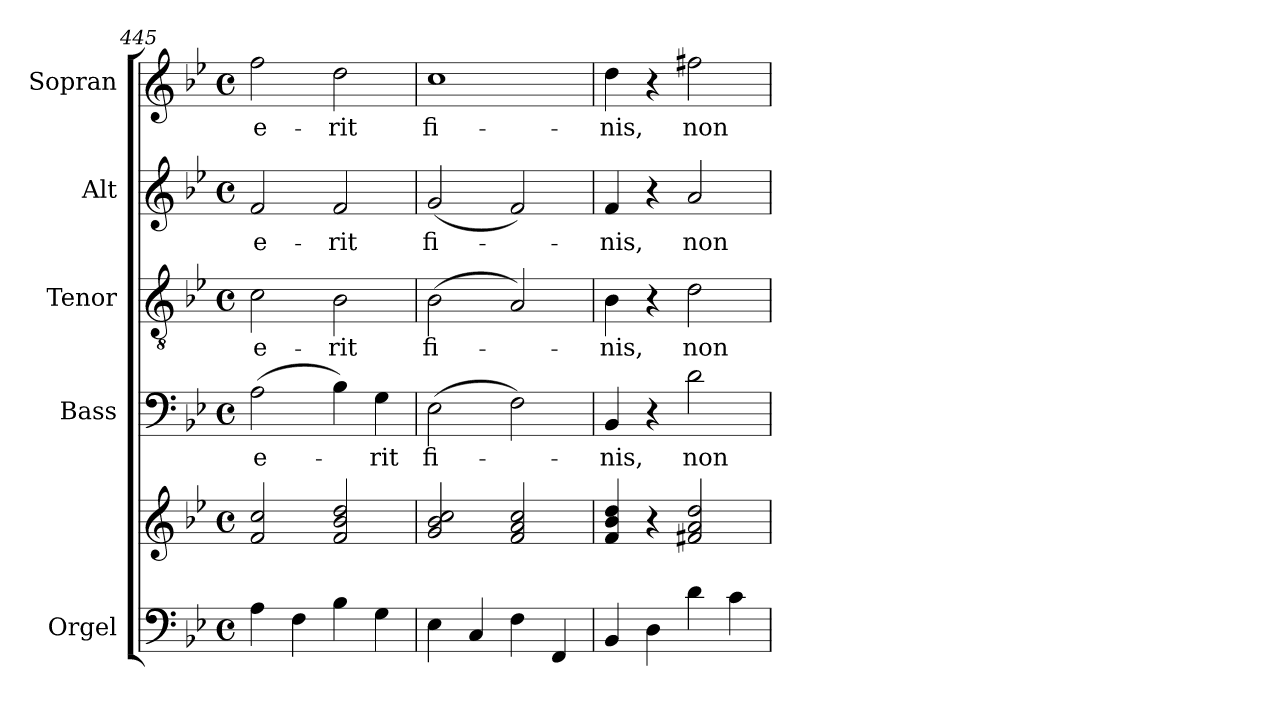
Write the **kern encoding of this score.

**kern	**kern	**kern	**text	**kern	**text	**kern	**text	**kern	**text
*part5	*part5	*part4	*part4	*part3	*part3	*part2	*part2	*part1	*part1
*staff6	*staff5	*staff4	*staff4	*staff3	*staff3	*staff2	*staff2	*staff1	*staff1
*I"Orgel	*	*I"Bass	*	*I"Tenor	*	*I"Alt	*	*I"Sopran	*
*I'Org.	*	*I'B.	*	*I'T.	*	*I'A.	*	*I'S.	*
*clefF4	*clefG2	*clefF4	*	*clefGv2	*	*clefG2	*	*clefG2	*
*k[b-e-]	*k[b-e-]	*k[b-e-]	*	*k[b-e-]	*	*k[b-e-]	*	*k[b-e-]	*
*B-:	*B-:	*B-:	*	*B-:	*	*B-:	*	*B-:	*
*M4/4	*M4/4	*M4/4	*	*M4/4	*	*M4/4	*	*M4/4	*
*met(c)	*met(c)	*met(c)	*	*met(c)	*	*met(c)	*	*met(c)	*
=445	=445	=445	=445	=445	=445	=445	=445	=445	=445
!	!	!	!LO:LY:b	!	!LO:LY:b	!	!LO:LY:b	!	!LO:LY:b
4A\	2f/ 2cc/	(>2A\	e-	2c\	e-	2f/	e-	2ff\	e-
4F\	.	.	.	.	.	.	.	.	.
!	!	!	!	!	!LO:LY:b	!	!LO:LY:b	!	!LO:LY:b
4B-\	2f/ 2b-/ 2dd/	4B-\)	.	2B-\	-rit	2f/	-rit	2dd\	-rit
!	!	!	!LO:LY:b	!	!	!	!	!	!
4G\	.	4G\	-rit	.	.	.	.	.	.
=446	=446	=446	=446	=446	=446	=446	=446	=446	=446
!	!	!	!LO:LY:b	!	!LO:LY:b	!	!LO:LY:b	!	!LO:LY:b
4E-\	2g/ 2b-/ 2cc/	(>2E-\	fi-	(>2B-\	fi-	(<2g/	fi-	1cc	fi-
4C/	.	.	.	.	.	.	.	.	.
4F\	2f/ 2a/ 2cc/	2F\)	.	2A/)	.	2f/)	.	.	.
4FF/	.	.	.	.	.	.	.	.	.
=447	=447	=447	=447	=447	=447	=447	=447	=447	=447
!	!	!	!LO:LY:b	!	!LO:LY:b	!	!LO:LY:b	!	!LO:LY:b
4BB-/	4f/ 4b-/ 4dd/	4BB-/	-nis,	4B-\	-nis,	4f/	-nis,	4dd\	-nis,
4D\	4r	4r	.	4r	.	4r	.	4r	.
!	!	!	!LO:LY:b	!	!LO:LY:b	!	!LO:LY:b	!	!LO:LY:b
4d\	2f#X/ 2a/ 2dd/	2d\	non	2d\	non	2a/	non	2ff#X\	non
4c\	.	.	.	.	.	.	.	.	.
=	=	=	=	=	=	=	=	=	=
*-	*-	*-	*-	*-	*-	*-	*-	*-	*-
